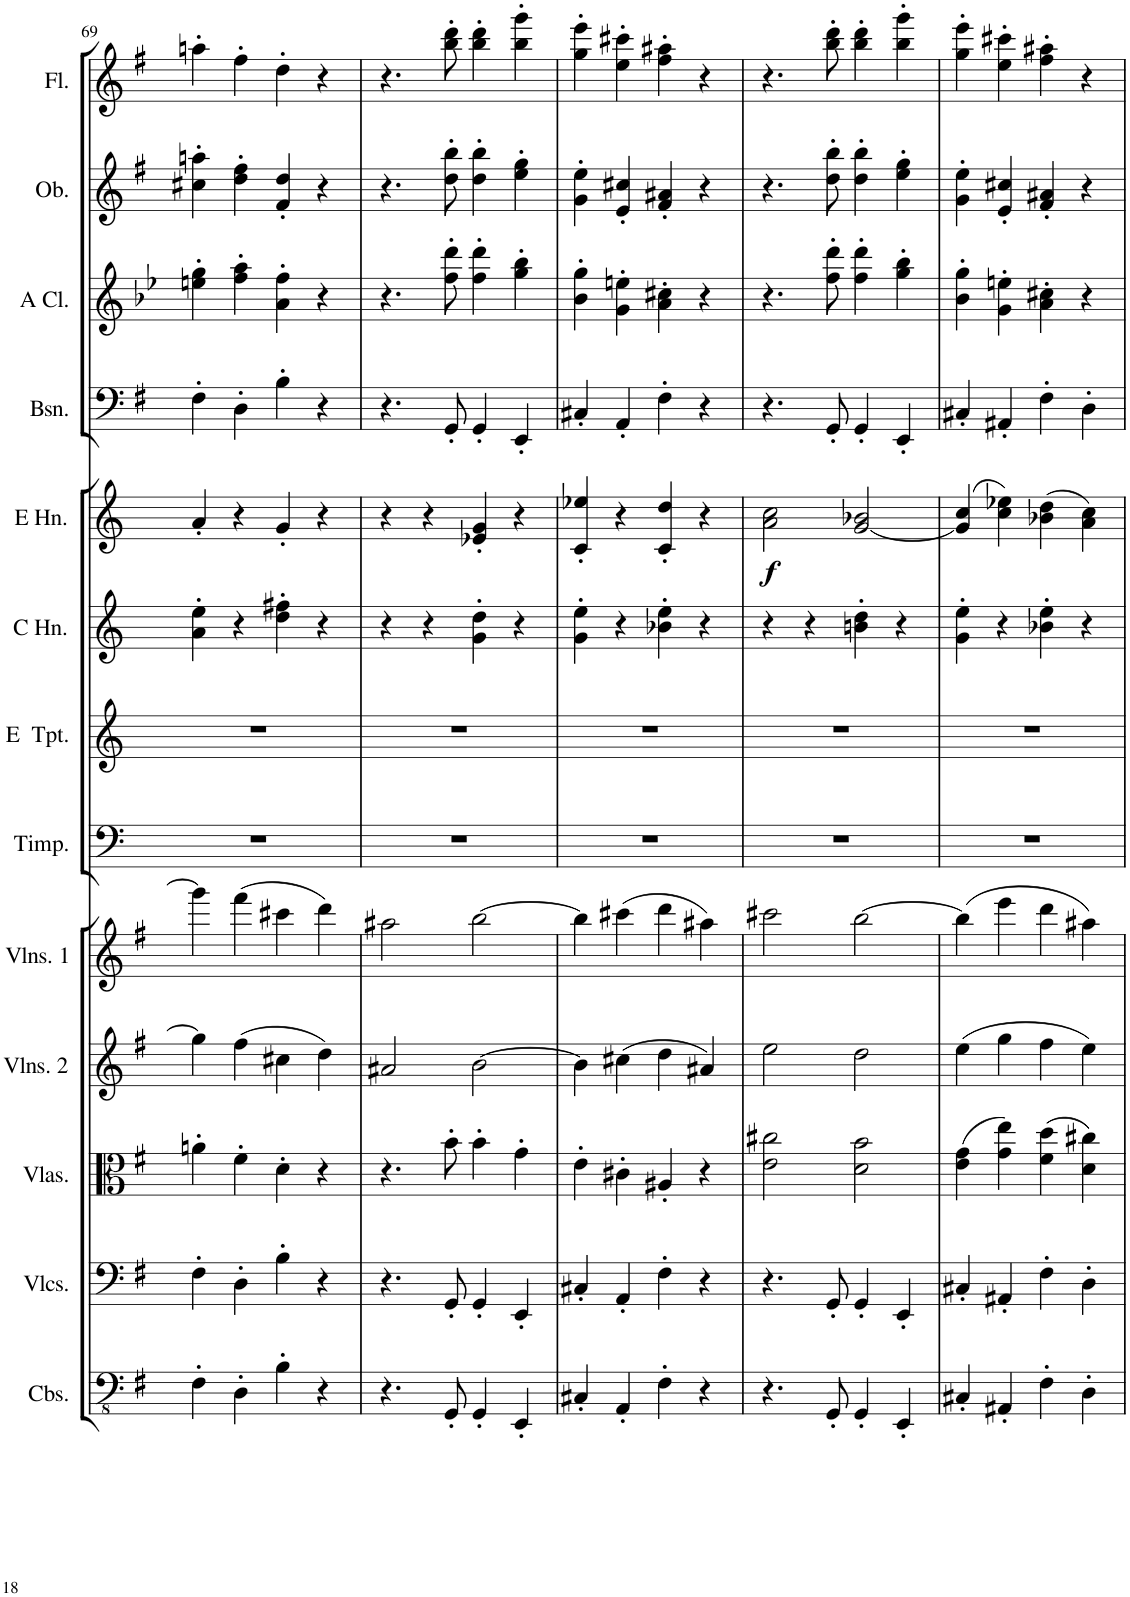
**kern	**kern	**kern	**kern	**kern	**kern	**kern	**kern	**kern	**dynam	**kern	**kern	**kern	**kern
*part13	*part12	*part11	*part10	*part9	*part8	*part7	*part6	*part5	*part5	*part4	*part3	*part2	*part1
*staff13	*staff12	*staff11	*staff10	*staff9	*staff8	*staff7	*staff6	*staff5	*staff5	*staff4	*staff3	*staff2	*staff1
*I"Contrabasses	*I"Violoncellos	*I"Violas	*I"Violins 2	*I"Violins 1	*I"Timpani in B and E	*I"Trumpet 1 2 in E	*I"Horn 3 4  in C	*I"Horn 1 2 in E	*	*I"Bassoon 1 2	*I"A Clarinet 1 2	*I"Oboe 1 2	*I"Flute 1 2
*I'Cbs.	*I'Vlcs.	*I'Vlas.	*I'Vlns. 2	*I'Vlns. 1	*I'Timp.	*	*	*	*	*I'Bsn.	*I'A Cl.	*I'Ob.	*I'Fl.
!!LO:PB:g=z
*clefFv4	*clefF4	*clefC3	*clefG2	*clefG2	*clefF4	*clefG2	*clefG2	*clefG2	*	*clefF4	*clefG2	*clefG2	*clefG2
*	*	*	*	*	*	*Trd-2c-4	*Trd4c7	*Trd5c8	*	*	*Trd2c3	*	*
*k[f#]	*k[f#]	*k[f#]	*k[f#]	*k[f#]	*k[]	*k[]	*k[]	*k[]	*	*k[f#]	*k[b-e-]	*k[f#]	*k[f#]
*M4/4	*M4/4	*M4/4	*M4/4	*M4/4	*M4/4	*M4/4	*M4/4	*M4/4	*	*M4/4	*M4/4	*M4/4	*M4/4
*met(c|)	*met(c|)	*met(c|)	*met(c|)	*met(c|)	*met(c|)	*met(c|)	*met(c|)	*met(c|)	*	*met(c|)	*met(c|)	*met(c|)	*met(c|)
=69	=69	=69	=69	=69	=69	=69	=69	=69	=69	=69	=69	=69	=69
4FF#'\	4F#'\	4an'\	4gg\]	4ggg\]	1r	1r	4a\' 4ee\'	4a'/	.	4F#'\	4een\' 4gg\'	4cc#X\' 4aan\'	4aan'\
4DD'\	4D'\	4f#'\	(4ff#\	(4fff#\	.	.	4r	4r	.	4D'\	4ff\' 4aa\'	4dd\' 4ff#\'	4ff#'\
4BB'\	4B'\	4d'\	4cc#X\	4ccc#X\	.	.	4dd\' 4ff#X\'	4g'/	.	4B'\	4a\' 4ff\'	4f#/' 4dd/'	4dd'\
4r	4r	4r	4dd\)	4ddd\)	.	.	4r	4r	.	4r	4r	4r	4r
=70	=70	=70	=70	=70	=70	=70	=70	=70	=70	=70	=70	=70	=70
4.r	4.r	4.r	2a#X/	2aa#X\	1r	1r	4r	4r	.	4.r	4.r	4.r	4.r
.	.	.	.	.	.	.	4r	4r	.	.	.	.	.
8GGG'/	8GG'/	8b'\	.	.	.	.	.	.	.	8GG'/	8ff\' 8ddd\'	8dd\' 8bb\'	8bb\' 8ddd\'
4GGG'/	4GG'/	4b'\	[2b\	[2bb\	.	.	4g\' 4dd\'	4e-X/' 4g/'	.	4GG'/	4ff\' 4ddd\'	4dd\' 4bb\'	4bb\' 4ddd\'
4EEE'/	4EE'/	4g'\	.	.	.	.	4r	4r	.	4EE'/	4gg\' 4bb-\'	4ee\' 4gg\'	4bb\' 4ggg\'
=71	=71	=71	=71	=71	=71	=71	=71	=71	=71	=71	=71	=71	=71
4CC#X'/	4C#X'/	4e'\	4b\]	4bb\]	1r	1r	4g\' 4ee\'	4c/' 4ee-X/'	.	4C#X'/	4b-\' 4gg\'	4g\' 4ee\'	4gg\' 4eee\'
4AAA'/	4AA'/	4c#X'\	(4cc#X\	(4ccc#X\	.	.	4r	4r	.	4AA'/	4g\' 4een\'	4e/' 4cc#X/'	4ee\' 4ccc#X\'
4FF#'\	4F#'\	4A#X'/	4dd\	4ddd\	.	.	4b-X\' 4ee\'	4c/' 4dd/'	.	4F#'\	4a\' 4cc#X\'	4f#/' 4a#X/'	4ff#\' 4aa#X\'
4r	4r	4r	4a#X/)	4aa#X\)	.	.	4r	4r	.	4r	4r	4r	4r
=72	=72	=72	=72	=72	=72	=72	=72	=72	=72	=72	=72	=72	=72
!	!	!	!	!	!	!	!	!	!LO:DY:b	!	!	!	!
4.r	4.r	2e\ 2cc#X\	2ee\	2ccc#X\	1r	1r	4r	2a\ 2cc\	f	4.r	4.r	4.r	4.r
.	.	.	.	.	.	.	4r	.	.	.	.	.	.
8GGG'/	8GG'/	.	.	.	.	.	.	.	.	8GG'/	8ff\' 8ddd\'	8dd\' 8bb\'	8bb\' 8ddd\'
4GGG'/	4GG'/	2d\ 2b\	2dd\	[2bb\	.	.	4bn\' 4dd\'	[2g/ 2b-X/	.	4GG'/	4ff\' 4ddd\'	4dd\' 4bb\'	4bb\' 4ddd\'
4EEE'/	4EE'/	.	.	.	.	.	4r	.	.	4EE'/	4gg\' 4bb-\'	4ee\' 4gg\'	4bb\' 4ggg\'
=73	=73	=73	=73	=73	=73	=73	=73	=73	=73	=73	=73	=73	=73
4CC#X'/	4C#X'/	(4e\ 4g\	(4ee\	(4bb\]	1r	1r	4g\' 4ee\'	(4g/] 4cc/	.	4C#X'/	4b-\' 4gg\'	4g\' 4ee\'	4gg\' 4eee\'
4AAA#X'/	4AA#X'/	4g\ 4ee\)	4gg\	4eee\	.	.	4r	4cc\ 4ee-X\)	.	4AA#X'/	4g\' 4een\'	4e/' 4cc#X/'	4ee\' 4ccc#X\'
4FF#'\	4F#'\	(4f#\ 4dd\	4ff#\	4ddd\	.	.	4b-X\' 4ee\'	(4b-X\ 4dd\	.	4F#'\	4a\' 4cc#X\'	4f#/' 4a#X/'	4ff#\' 4aa#X\'
4DD'\	4D'\	4d\ 4cc#X\)	4ee\)	4aa#X\)	.	.	4r	4a\ 4cc\)	.	4D'\	4r	4r	4r
=	=	=	=	=	=	=	=	=	=	=	=	=	=
*-	*-	*-	*-	*-	*-	*-	*-	*-	*-	*-	*-	*-	*-
